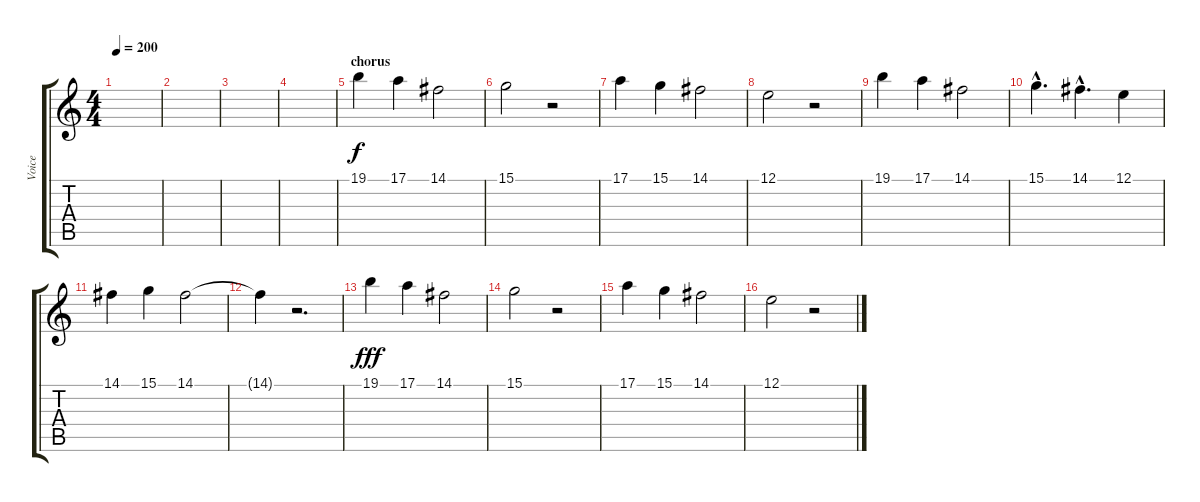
\track ("Voice" "Voice") {instrument choiraahs}
\staff {score tabs}
\tuning (E4 B3 G3 D3 A2 E2) {hide}
\ts (4 4)
\tempo 200
\clef g2
\ks c
|
|
|
|
\section ("" "chorus")
19.1.4 17.1.4 14.1.2 |
15.1.2 r.2 |
17.1.4 15.1.4 14.1.2 |
12.1.2 r.2 |
19.1.4 17.1.4 14.1.2 |
15.1{hac}.4{d} 14.1{hac}.4{d} 12.1.4 |
14.1.4 15.1.4 14.1.2 |
14.1{t}.4{dy f} r.2{d} |
19.1.4{dy fff} 17.1.4 14.1.2 |
15.1.2 r.2 |
17.1.4 15.1.4 14.1.2 |
12.1.2 r.2
